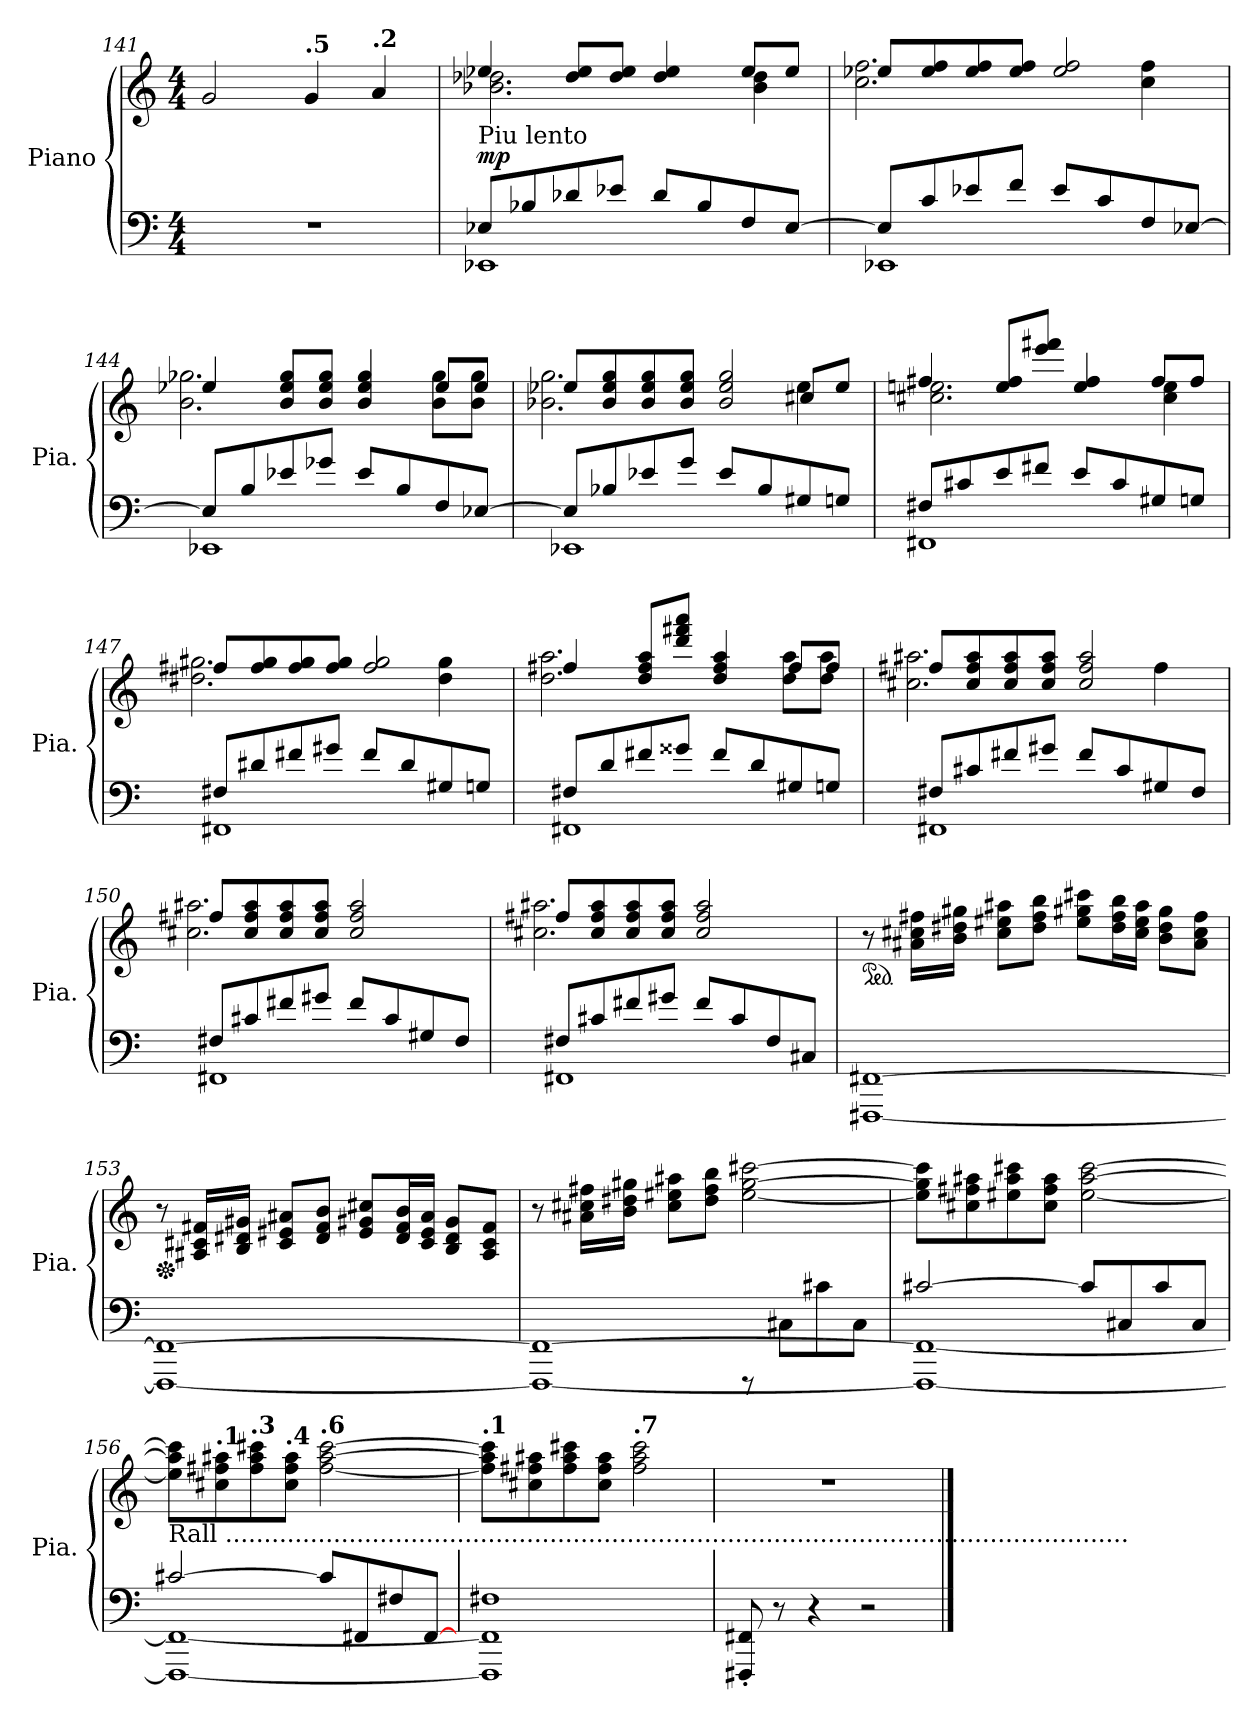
**kern	**kern	**dynam
*part1	*part1	*part1
*staff2	*staff1	*staff1/2
*I"Piano	*	*
*I'Pia.	*	*
*clefF4	*clefG2	*
*k[]	*k[]	*
*M4/4	*M4/4	*
*MM85	*MM85	*
=141	=141	=141
1r	2g/	.
*	*MM72	*
!	!LO:TX:a:B:t=.5	!
.	4g/	.
*	*MM66	*
!	!LO:TX:a:B:t=.2	!
.	4a/	.
=142	=142	=142
*	*MM80	*
*^	*^	*
!LO:TX:a:t=Piu lento	!	!	!	!
!	!	!	!	!LO:DY:a=2
8E-X/L	1EE-X	4ee-X/	2.b-X\ 2.dd-X\	mp
8B-X/	.	.	.	.
8d-X/	.	8dd-/ 8ee-/L	.	.
8e-X/J	.	8dd-/ 8ee-/J	.	.
8d-/L	.	4dd-/ 4ee-/	.	.
8B-/	.	.	.	.
8F/	.	8ee-/L	4b-\ 4dd-\	.
[8E-/J	.	8ee-/J	.	.
=143	=143	=143	=143	=143
8E-/L]	1EE-X	8ee-X/L	2.cc\ 2.ff\	.
8c/	.	8ee-/ 8ff/	.	.
8e-X/	.	8ee-/ 8ff/	.	.
8f/J	.	8ee-/ 8ff/J	.	.
8e-/L	.	2ee-/ 2ff/	.	.
8c/	.	.	.	.
8F/	.	.	4cc\ 4ff\	.
[8E-X/J	.	.	.	.
=144	=144	=144	=144	=144
8E-/L]	1EE-X	4ee-X/	2.b\ 2.gg-X\	.
8B/	.	.	.	.
8e-X/	.	8b/ 8ee-/ 8gg-/L	.	.
8g-X/J	.	8b/ 8ee-/ 8gg-/J	.	.
8e-/L	.	4b/ 4ee-/ 4gg-/	.	.
8B/	.	.	.	.
8F/	.	8ee-/L	8b\ 8gg-\L	.
[8E-X/J	.	8ee-/J	8b\ 8gg-\J	.
!!LO:LB:g=z
=145	=145	=145	=145	=145
*	*	*	*^	*
8E-/L]	1EE-X	8ee-X/L	2.b-X\ 2.gg\	2.ryy	.
8B-X/	.	8b-/ 8ee-/ 8gg/	.	.	.
8e-X/	.	8b-/ 8ee-/ 8gg/	.	.	.
8g/J	.	8b-/ 8ee-/ 8gg/J	.	.	.
8e-/L	.	2b-/ 2ee-/ 2gg/	.	.	.
8B-/	.	.	.	.	.
8G#X/	.	.	4ee-\	8cc#X/L	.
8Gn/J	.	.	.	8ee-/J	.
*	*	*	*v	*v	*
=146	=146	=146	=146	=146
8F#X/L	1FF#X	4ff#X/	2.cc#X\ 2.een\	.
8c#X/	.	.	.	.
8e/	.	8ee/ 8ff#/L	.	.
8f#X/J	.	8eee/ 8fff#X/J	.	.
8e/L	.	4ee/ 4ff#/	.	.
8c#/	.	.	.	.
8G#X/	.	8ff#/L	4cc#\ 4ee\	.
8Gn/J	.	8ff#/J	.	.
=147	=147	=147	=147	=147
8F#X/L	1FF#X	8ff#X/L	2.dd#X\ 2.gg#X\	.
8d#X/	.	8ff#/ 8gg#/	.	.
8f#X/	.	8ff#/ 8gg#/	.	.
8g#X/J	.	8ff#/ 8gg#/J	.	.
8f#/L	.	2ff#/ 2gg#/	.	.
8d#/	.	.	.	.
8G#X/	.	.	4dd#\ 4gg#\	.
8Gn/J	.	.	.	.
!!LO:LB:g=z	!!
=148	=148	=148	=148	=148
8F#X/L	1FF#X	4ff#X/	2.dd\ 2.aa\	.
8d/	.	.	.	.
8f#X/	.	8dd/ 8ff#/ 8aa/L	.	.
8g##X/J	.	8ddd/ 8fff#X/ 8aaa/J	.	.
8f#/L	.	4dd/ 4ff#/ 4aa/	.	.
8d/	.	.	.	.
8G#X/	.	8ff#/L	8dd\ 8aa\L	.
8Gn/J	.	8ff#/J	8dd\ 8aa\J	.
=149	=149	=149	=149	=149
8F#X/L	1FF#X	8ff#X/L	2.cc#X\ 2.aa#X\	.
8c#X/	.	8cc#/ 8ff#/ 8aa#/	.	.
8f#X/	.	8cc#/ 8ff#/ 8aa#/	.	.
8g#X/J	.	8cc#/ 8ff#/ 8aa#/J	.	.
8f#/L	.	2cc#/ 2ff#/ 2aa#/	.	.
8c#/	.	.	.	.
8G#X/	.	.	4ff#\	.
8F#/J	.	.	.	.
=150	=150	=150	=150	=150
8F#X/L	1FF#X	8ff#X/L	2.cc#X\ 2.aa#X\	.
8c#X/	.	8cc#/ 8ff#/ 8aa#/	.	.
8f#X/	.	8cc#/ 8ff#/ 8aa#/	.	.
8g#X/J	.	8cc#/ 8ff#/ 8aa#/J	.	.
8f#/L	.	2cc#/ 2ff#/ 2aa#/	.	.
8c#/	.	.	.	.
8G#X/	.	.	4ryy	.
8F#/J	.	.	.	.
!!LO:LB:g=z	!!
=151	=151	=151	=151	=151
8F#X/L	1FF#X	8ff#X/L	2.cc#X\ 2.aa#X\	.
8c#X/	.	8cc#/ 8ff#/ 8aa#/	.	.
8f#X/	.	8cc#/ 8ff#/ 8aa#/	.	.
8g#X/J	.	8cc#/ 8ff#/ 8aa#/J	.	.
8f#/L	.	2cc#/ 2ff#/ 2aa#/	.	.
8c#/	.	.	.	.
8F#/	.	.	4ryy	.
8C#X/J	.	.	.	.
*v	*v	*	*	*
*	*v	*v	*
=152	=152	=152
*	*ped	*
[1FFF#X [1FF#X	8r	.
.	16a#X\ 16cc#X\ 16ff#X\LL	.
.	16b\ 16dd#X\ 16gg#X\JJ	.
.	8cc#\ 8ee#X\ 8aa#X\L	.
.	8dd#\ 8ff#\ 8bb\J	.
.	8ee#\ 8gg#X\ 8ccc#X\L	.
.	16dd#\ 16ff#\ 16bb\L	.
.	16cc#\ 16ee#\ 16aa#\JJ	.
.	8b\ 8dd#\ 8gg#\L	.
.	8a#\ 8cc#\ 8ff#\J	.
!!LO:LB:g=z
=153	=153	=153
*	*Xped	*
1FFF#_ 1FF#_	8r	.
.	16A#X/ 16c#X/ 16f#X/LL	.
.	16B/ 16d#X/ 16g#X/JJ	.
.	8c#/ 8e#X/ 8a#X/L	.
.	8d#/ 8f#/ 8b/J	.
.	8e#/ 8g#X/ 8cc#X/L	.
.	16d#/ 16f#/ 16b/L	.
.	16c#/ 16e#/ 16a#/JJ	.
.	8B/ 8d#/ 8g#/L	.
.	8A#/ 8c#/ 8f#/J	.
=154	=154	=154
*^	*	*
1FFF#_ 1FF#_	2ryy	8r	.
.	.	16a#X\ 16cc#X\ 16ff#X\LL	.
.	.	16b\ 16dd#X\ 16gg#X\JJ	.
.	.	8cc#\ 8ee#X\ 8aa#X\L	.
.	.	8dd#\ 8ff#\ 8bb\J	.
.	8r	[2ee#\ [2gg#\ [2ccc#X\	.
.	8C#X\L	.	.
.	8c#X\	.	.
.	8C#\J	.	.
!!LO:LB:g=z
=155	=155	=155	=155
[2c#X/	1FFF#_ 1FF#_	8ee#\] 8gg#\] 8ccc#\]L	.
.	.	8cc#X\ 8ff#X\ 8aa#X\	.
.	.	8ee#X\ 8aa#\ 8ccc#X\	.
.	.	8cc#\ 8ff#\ 8aa#\J	.
8c#/L]	.	[2ee#\ [2aa#\ [2ccc#\	.
8C#X/	.	.	.
8c#/	.	.	.
8C#/J	.	.	.
=156	=156	=156	=156
*	*	*MM80	*
!LO:TX:a:t=Rall .....................................................................................................................	!	!	!
[2c#X/	1FFF#_ 1FF#_	8ee#\] 8aa#\] 8ccc#\]L	.
*	*	*MM77	*
!	!	!LO:TX:a:B:t=.1	!
.	.	8cc#X\ 8ff#X\ 8aa#X\	.
*	*	*MM74	*
!	!	!LO:TX:a:B:t=.3	!
.	.	8ff#\ 8aa#\ 8ccc#X\	.
*	*	*MM71	*
!	!	!LO:TX:a:B:t=.4	!
.	.	8cc#\ 8ff#\ 8aa#\J	.
*	*	*MM68	*
!	!	!LO:TX:a:B:t=.6	!
8c#/L]	.	[2ff#\ [2aa#\ [2ccc#\	.
8FF#X/	.	.	.
8F#X/	.	.	.
[8FF#/J	.	.	.
=157	=157	=157	=157
*	*	*MM57	*
!	!	!LO:TX:a:B:t=.1	!
1F#X	1FFF#] 1FF#]	8ff#\] 8aa#\] 8ccc#\]L	.
.	.	8cc#X\ 8ff#X\ 8aa#X\	.
.	.	8ff#\ 8aa#\ 8ccc#X\	.
.	.	8cc#\ 8ff#\ 8aa#\J	.
*	*	*MM45	*
!	!	!LO:TX:a:B:t=.7	!
.	.	2ff#\ 2aa#\ 2ccc#\	.
*v	*v	*	*
!!LO:PB:g=z
=158	=158	=158
8FFF#X/' 8FF#X/'	1r	.
8r	.	.
4r	.	.
2r	.	.
==	==	==
*-	*-	*-
